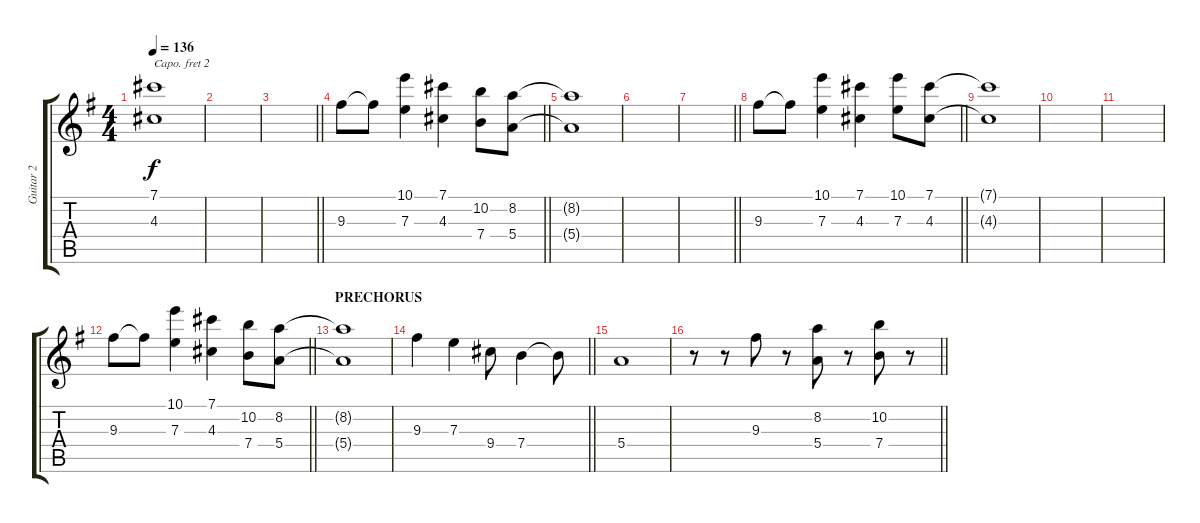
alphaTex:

\track ("Guitar 2" "Guitar 2") {instrument acousticguitarnylon}
\staff {score tabs}
\capo 2
\tuning (E4 B3 G3 D3 A2 E2) {hide}
\ts (4 4)
\tempo 136
\clef g2
\ks g
(7.1{t} 4.3{t}).1{dy f} |
|
\barLineRight lightlight
|
\barLineRight lightlight
9.3.8 9.3{t}.8 (10.1 7.3).4 (7.1 4.3).4 (10.2 7.4).8 (8.2 5.4).8 |
\section ("" "")
(8.2{t} 5.4{t}).1 |
|
\barLineRight lightlight
|
\barLineRight lightlight
9.3.8 9.3{t}.8 (10.1 7.3).4 (7.1 4.3).4 (10.1 7.3).8 (7.1 4.3).8 |
(7.1{t} 4.3{t}).1 |
|
|
\barLineRight lightlight
9.3.8 9.3{t}.8 (10.1 7.3).4 (7.1 4.3).4 (10.2 7.4).8 (8.2 5.4).8 |
\section ("" "PRECHORUS")
(8.2{t} 5.4{t}).1 |
\barLineRight lightlight
9.3.4 7.3.4 9.4.8 7.4.4 7.4{t}.8 |
5.4.1 |
\barLineRight lightlight
r.8 r.8 9.3.8 r.8 (8.2 5.4).8 r.8 (10.2 7.4).8 r.8
